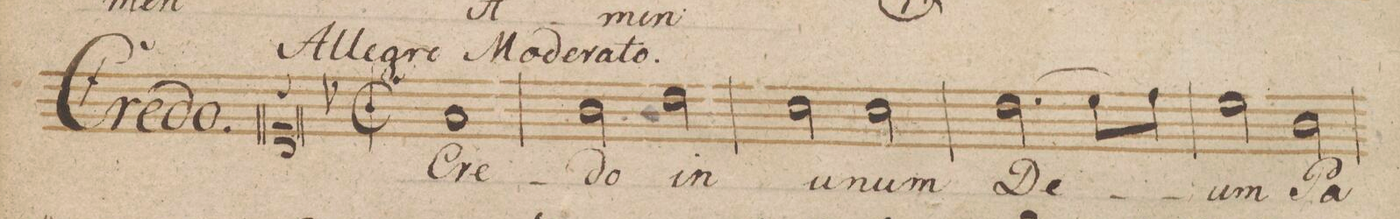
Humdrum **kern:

**kern	**text	**dynam
*I"Canto.	*	*
*clefC1	*	*
*k[b-]	*	*
*met(c|)	*	*
*M2/2	*	*
*2\right	*	*below
1f	Cre-	.
=2	=2	=2
2g\	-do	.
2b-\	in	.
=3	=3	=3
2a\	u-	.
2a\	-num	.
=4	=4	=4
(>2.b-\	De-	.
8cc\L	.	.
8dd\J)	.	.
=5	=5	=5
2cc\	-um	.
2g\	Pa-	.
=6	=6	=6
*-	*-	*-
